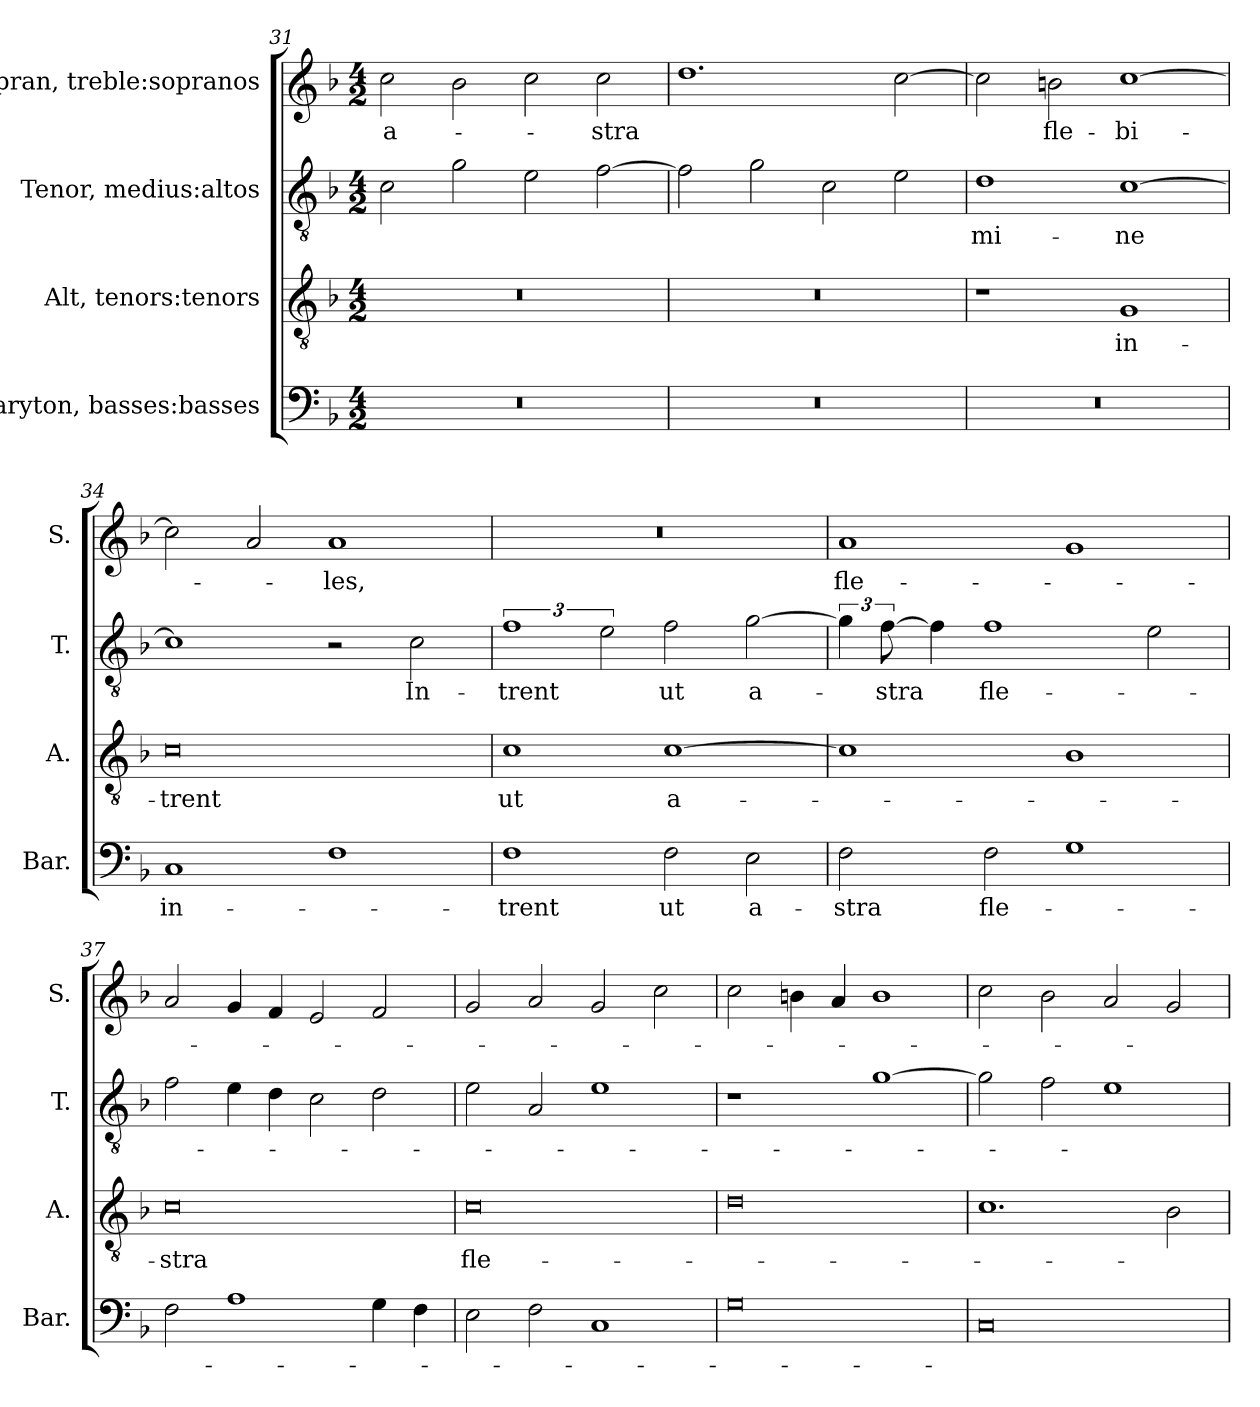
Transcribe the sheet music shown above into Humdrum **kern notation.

**kern	**text	**kern	**text	**kern	**text	**kern	**text
*part4	*part4	*part3	*part3	*part2	*part2	*part1	*part1
*staff4	*staff4	*staff3	*staff3	*staff2	*staff2	*staff1	*staff1
*I"Baryton, basses:basses	*	*I"Alt, tenors:tenors	*	*I"Tenor, medius:altos	*	*I"Sopran, treble:sopranos	*
*I'Bar.	*	*I'A.	*	*I'T.	*	*I'S.	*
*clefF4	*	*clefGv2	*	*clefGv2	*	*clefG2	*
*k[b-]	*	*k[b-]	*	*k[b-]	*	*k[b-]	*
*M4/2	*	*M4/2	*	*M4/2	*	*M4/2	*
=31	=31	=31	=31	=31	=31	=31	=31
!	!	!	!	!	!	!	!LO:LY:b
0r	.	0r	.	2c\	.	2cc\	a-
.	.	.	.	2g\	.	2b-\	.
.	.	.	.	2e\	.	2cc\	.
!	!	!	!	!	!	!	!LO:LY:b
.	.	.	.	[2f\	.	2cc\	-stra
=32	=32	=32	=32	=32	=32	=32	=32
0r	.	0r	.	2f\]	.	1.dd	.
.	.	.	.	2g\	.	.	.
.	.	.	.	2c\	.	.	.
.	.	.	.	2e\	.	[2cc\	.
=33	=33	=33	=33	=33	=33	=33	=33
!	!	!	!	!	!LO:LY:b	!	!
0r	.	1r	.	1d	-mi-	2cc\]	.
!	!	!	!	!	!	!	!LO:LY:b
.	.	.	.	.	.	2bn\	fle-
!	!	!	!LO:LY:b	!	!LO:LY:b	!	!LO:LY:b
.	.	1G	in-	[1c	-ne	[1cc	-bi-
=34	=34	=34	=34	=34	=34	=34	=34
!	!LO:LY:b	!	!LO:LY:b	!	!	!	!
1C	in-	0c	-trent	1c]	.	2cc\]	.
.	.	.	.	.	.	2a/	.
!	!	!	!	!	!	!	!LO:LY:b
1F	.	.	.	2r	.	1a	-les,
!	!	!	!	!	!LO:LY:b	!	!
.	.	.	.	2c\	In-	.	.
=35	=35	=35	=35	=35	=35	=35	=35
!	!LO:LY:b	!	!LO:LY:b	!	!LO:LY:b	!	!
1F	-trent	1c	ut	3%2f	-trent	0r	.
.	.	.	.	3e\	.	.	.
!	!LO:LY:b	!	!LO:LY:b	!	!LO:LY:b	!	!
2F\	ut	[1c	a-	2f\	ut	.	.
!	!LO:LY:b	!	!	!	!LO:LY:b	!	!
2E\	a-	.	.	[2g\	a-	.	.
!!LO:PB:g=z
=36	=36	=36	=36	=36	=36	=36	=36
!	!LO:LY:b	!	!	!	!	!	!LO:LY:b
2F\	-stra	1c]	.	6g\]	.	1a	fle-
!	!	!	!	!	!LO:LY:b	!	!
.	.	.	.	[12f\	-stra	.	.
.	.	.	.	4f\]	.	.	.
!	!LO:LY:b	!	!	!	!LO:LY:b	!	!
2F\	fle-	.	.	1f	fle-	.	.
1G	.	1B-	.	.	.	1g	.
.	.	.	.	2e\	.	.	.
=37	=37	=37	=37	=37	=37	=37	=37
!	!	!	!LO:LY:b	!	!	!	!
2F\	.	0c	-stra	2f\	.	2a/	.
1A	.	.	.	4e\	.	4g/	.
.	.	.	.	4d\	.	4f/	.
.	.	.	.	2c\	.	2e/	.
4G\	.	.	.	2d\	.	2f/	.
4F\	.	.	.	.	.	.	.
=38	=38	=38	=38	=38	=38	=38	=38
!	!	!	!LO:LY:b	!	!	!	!
2E\	.	0c	fle-	2e\	.	2g/	.
2F\	.	.	.	2A/	.	2a/	.
1C	.	.	.	1e	.	2g/	.
.	.	.	.	.	.	2cc\	.
=39	=39	=39	=39	=39	=39	=39	=39
0G	.	0d	.	1r	.	2cc\	.
.	.	.	.	.	.	4bn\	.
.	.	.	.	.	.	4a/	.
.	.	.	.	[1g	.	1b	.
=40	=40	=40	=40	=40	=40	=40	=40
0C	.	1.c	.	2g\]	.	2cc\	.
.	.	.	.	2f\	.	2b-\	.
.	.	.	.	1e	.	2a/	.
.	.	2B-\	.	.	.	2g/	.
=	=	=	=	=	=	=	=
*-	*-	*-	*-	*-	*-	*-	*-
